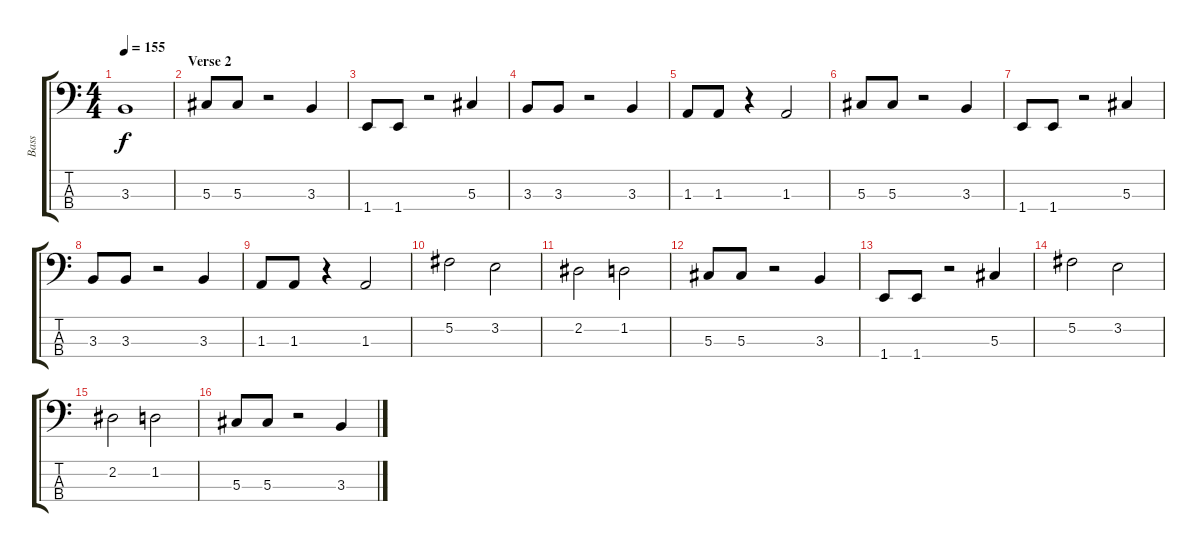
\track ("Bass" "Bass") {instrument electricbassfinger}
\staff {score tabs}
\tuning (Gb2 Db2 Ab1 Eb1) {hide}
\ts (4 4)
\tempo 155
\clef f4
\ks c
3.3{t}.1{dy f} |
\section ("" "Verse 2")
5.3.8 5.3.8 r.2 3.3.4 |
1.4.8 1.4.8 r.2 5.3.4 |
3.3.8 3.3.8 r.2 3.3.4 |
1.3.8 1.3.8 r.4 1.3.2 |
5.3.8 5.3.8 r.2 3.3.4 |
1.4.8 1.4.8 r.2 5.3.4 |
3.3.8 3.3.8 r.2 3.3.4 |
1.3.8 1.3.8 r.4 1.3.2 |
5.2.2 3.2.2 |
2.2.2 1.2.2 |
5.3.8 5.3.8 r.2 3.3.4 |
1.4.8 1.4.8 r.2 5.3.4 |
5.2.2 3.2.2 |
2.2.2 1.2.2 |
5.3.8 5.3.8 r.2 3.3.4
